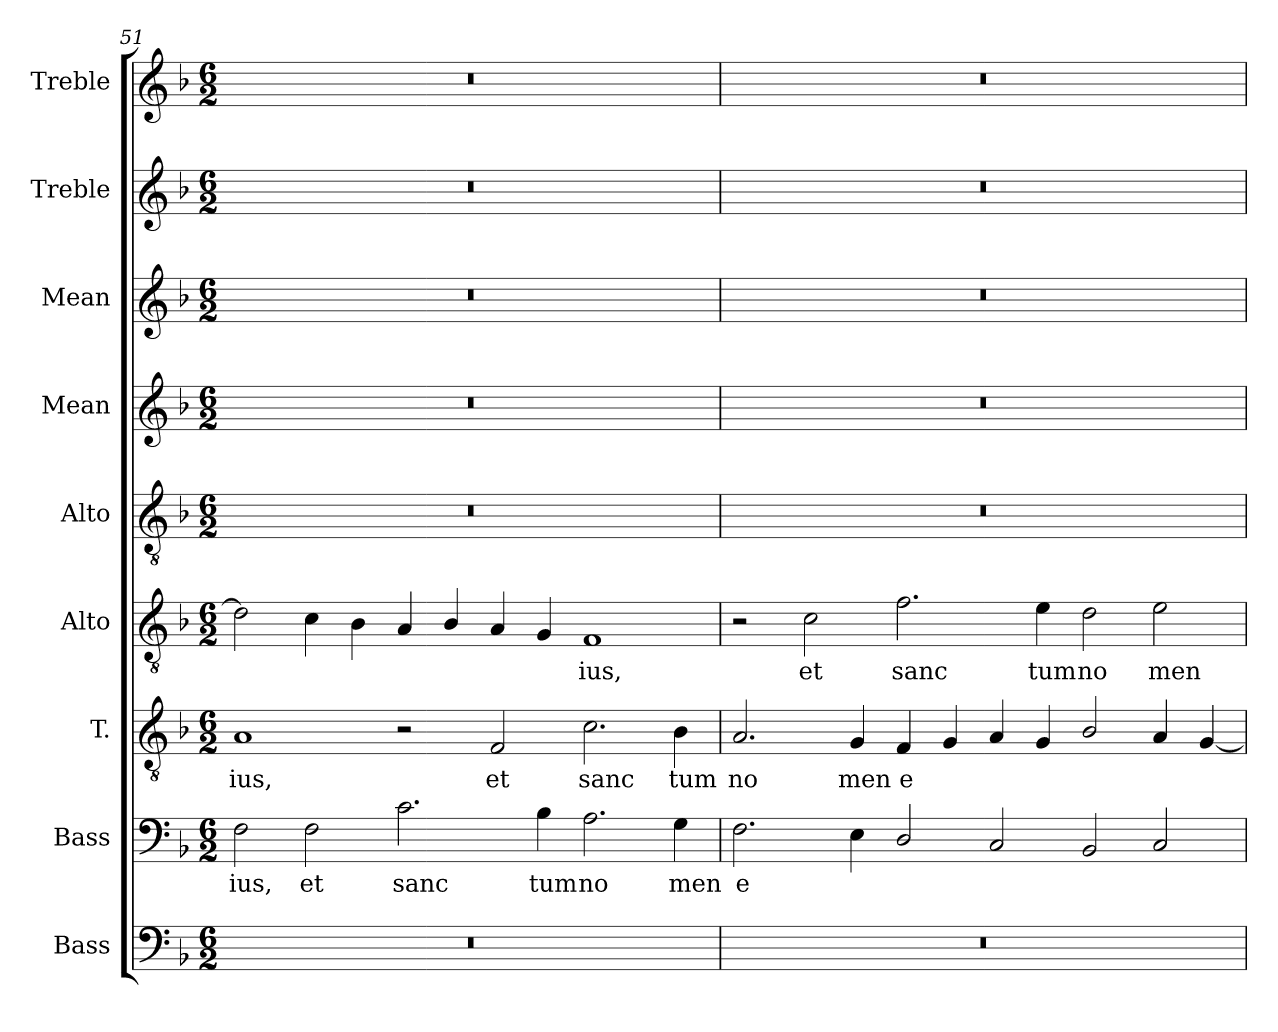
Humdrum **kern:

**kern	**kern	**text	**kern	**text	**kern	**text	**kern	**kern	**kern	**kern	**kern
*part9	*part8	*part8	*part7	*part7	*part6	*part6	*part5	*part4	*part3	*part2	*part1
*staff9	*staff8	*staff8	*staff7	*staff7	*staff6	*staff6	*staff5	*staff4	*staff3	*staff2	*staff1
*I"Bass	*I"Bass	*	*I"T.	*	*I"Alto	*	*I"Alto	*I"Mean	*I"Mean	*I"Treble	*I"Treble
*I'B.	*I'B.	*	*I'T.	*	*I'A2.	*	*I'A1.	*I'M.	*I'M.	*I'Tr.	*I'Tr.
*clefF4	*clefF4	*	*clefGv2	*	*clefGv2	*	*clefGv2	*clefG2	*clefG2	*clefG2	*clefG2
*	*	*	*ITrd7c12	*	*ITrd7c12	*	*ITrd7c12	*	*	*	*
*k[b-]	*k[b-]	*	*k[b-]	*	*k[b-]	*	*k[b-]	*k[b-]	*k[b-]	*k[b-]	*k[b-]
*F:	*F:	*	*F:	*	*F:	*	*F:	*F:	*F:	*F:	*F:
*M6/2	*M6/2	*	*M6/2	*	*M6/2	*	*M6/2	*M6/2	*M6/2	*M6/2	*M6/2
=51	=51	=51	=51	=51	=51	=51	=51	=51	=51	=51	=51
!LO:N:vis=1	!	!	!	!	!	!	!	!	!	!	!
!	!	!LO:LY:b:color=#000000	!	!	!	!	!	!	!	!	!
!	!	!	!	!LO:LY:b:color=#000000	!	!	!LO:N:vis=1	!LO:N:vis=1	!LO:N:vis=1	!LO:N:vis=1	!LO:N:vis=1
0.r	2Fi\	ius,	1AAi	ius,	2Di\]	.	0.r	0.r	0.r	0.r	0.r
!	!	!LO:LY:b:color=#000000	!	!	!	!	!	!	!	!	!
.	2Fi\	et	.	.	4Ci\	.	.	.	.	.	.
.	.	.	.	.	4BB-i\	.	.	.	.	.	.
!	!	!LO:LY:b:color=#000000	!	!	!	!	!	!	!	!	!
.	2.ci\	sanc	2r	.	4AAi/	.	.	.	.	.	.
.	.	.	.	.	4BB-i/	.	.	.	.	.	.
!	!	!	!	!LO:LY:b:color=#000000	!	!	!	!	!	!	!
.	.	.	2FFi/	et	4AAi/	.	.	.	.	.	.
!	!	!LO:LY:b:color=#000000	!	!	!	!	!	!	!	!	!
.	4B-i\	tum	.	.	4GGi/	.	.	.	.	.	.
!	!	!LO:LY:b:color=#000000	!	!	!	!	!	!	!	!	!
!	!	!	!	!LO:LY:b:color=#000000	!	!	!	!	!	!	!
!	!	!	!	!	!	!LO:LY:b:color=#000000	!	!	!	!	!
.	2.Ai\	no	2.Ci\	sanc	1FFi	ius,	.	.	.	.	.
!	!	!LO:LY:b:color=#000000	!	!	!	!	!	!	!	!	!
!	!	!	!	!LO:LY:b:color=#000000	!	!	!	!	!	!	!
.	4Gi\	men	4BB-i\	tum	.	.	.	.	.	.	.
!!LO:LB:g=z
=52	=52	=52	=52	=52	=52	=52	=52	=52	=52	=52	=52
!LO:N:vis=1	!	!	!	!	!	!	!	!	!	!	!
!	!	!LO:LY:b:color=#000000	!	!	!	!	!	!	!	!	!
!	!	!	!	!LO:LY:b:color=#000000	!	!	!LO:N:vis=1	!LO:N:vis=1	!LO:N:vis=1	!LO:N:vis=1	!LO:N:vis=1
0.r	2.Fi\	e	2.AAi/	no	2r	.	0.r	0.r	0.r	0.r	0.r
!	!	!	!	!	!	!LO:LY:b:color=#000000	!	!	!	!	!
.	.	.	.	.	2Ci\	et	.	.	.	.	.
!	!	!	!	!LO:LY:b:color=#000000	!	!	!	!	!	!	!
.	4Ei\	.	4GGi/	men	.	.	.	.	.	.	.
!	!	!	!	!LO:LY:b:color=#000000	!	!	!	!	!	!	!
!	!	!	!	!	!	!LO:LY:b:color=#000000	!	!	!	!	!
.	2Di/	.	4FFi/	e	2.Fi\	sanc	.	.	.	.	.
.	.	.	4GGi/	.	.	.	.	.	.	.	.
.	2Ci/	.	4AAi/	.	.	.	.	.	.	.	.
!	!	!	!	!	!	!LO:LY:b:color=#000000	!	!	!	!	!
.	.	.	4GGi/	.	4Ei\	tum	.	.	.	.	.
!	!	!	!	!	!	!LO:LY:b:color=#000000	!	!	!	!	!
.	2BB-i/	.	2BB-i/	.	2Di\	no	.	.	.	.	.
!	!	!	!	!	!	!LO:LY:b:color=#000000	!	!	!	!	!
.	2Ci/	.	4AAi/	.	2Ei\	men	.	.	.	.	.
.	.	.	[<4GGi/	.	.	.	.	.	.	.	.
=	=	=	=	=	=	=	=	=	=	=	=
*-	*-	*-	*-	*-	*-	*-	*-	*-	*-	*-	*-
